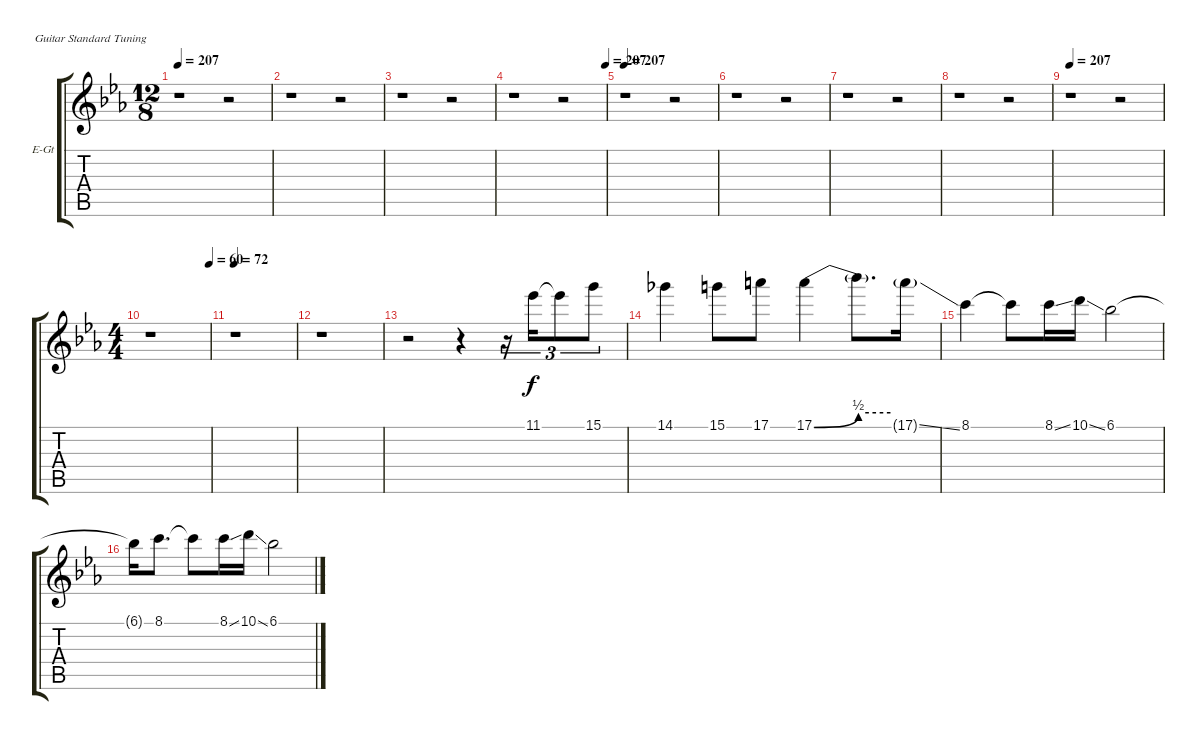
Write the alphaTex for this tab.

\bracketExtendMode groupsimilarinstruments
\firstSystemTrackNameOrientation horizontal
\otherSystemsTrackNameOrientation horizontal
\track ("Gtr 1" "E-Gt") {instrument distortionguitar}
\staff {score tabs}
\tuning (E4 B3 G3 D3 A2 E2)
\ts (12 8)
\tempo 207
\clef g2
\ks eb
r.1{dy f} r.2 |
r.1 r.2 |
r.1 r.2 |
\tempo (207 1)
r.1 r.2 |
\tempo 207
r.1 r.2 |
r.1 r.2 |
r.1 r.2 |
r.1 r.2 |
\tempo 207
r.1 r.2 |
\ts (4 4)
\tempo (60 1)
r.1 |
\tempo 72
r.1 |
r.1 |
r.2 r.4 r.16{tu (3 2)} 11.1.16{tu (3 2)} 11.1{t}.8{tu (3 2)} 15.1.8{tu (3 2)} |
14.1.4 15.1.8 17.1.8 17.1{be (bend 0 0 60 2)}.4 17.1{be (hold 0 2 60 2) t}.8{d} 17.1{ss g}.16 |
8.1.4 8.1{t}.8 8.1{ss}.16 10.1{ss}.16 6.1.2 |
6.1{t}.16 8.1.8{d} 8.1{t}.8 8.1{ss}.16 10.1{ss}.16 6.1.2
